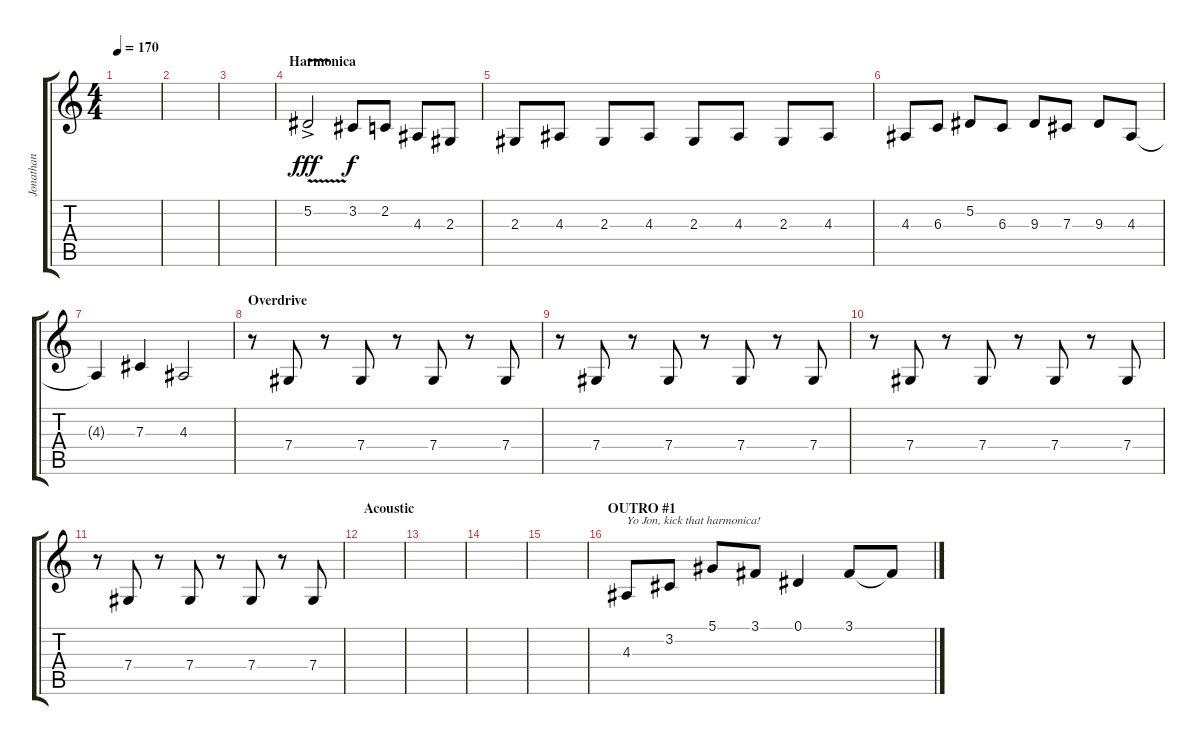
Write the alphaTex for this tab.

\track ("Jonathan" "Jonathan") {instrument harmonica}
\staff {score tabs}
\tuning (Eb4 Bb3 Gb3 Db3 Ab2 Db2) {hide}
\ts (4 4)
\tempo 170
\clef g2
\ks c
|
|
|
\section ("" "Harmonica")
5.2{v ac}.2{dy fff volume 16 instrument harmonica} 3.2.8{dy f} 2.2.8 4.3.8 2.3.8 |
2.3.8 4.3.8 2.3.8 4.3.8 2.3.8 4.3.8 2.3.8 4.3.8 |
4.3.8 6.3.8 5.2.8 6.3.8 9.3.8 7.3.8 9.3.8 4.3.8 |
4.3{t}.4 7.3.4 4.3.2 |
\section ("" "Overdrive")
r.8{volume 10} 7.4.8 r.8 7.4.8 r.8 7.4.8 r.8 7.4.8 |
r.8 7.4.8 r.8 7.4.8 r.8 7.4.8 r.8 7.4.8 |
r.8 7.4.8 r.8 7.4.8 r.8 7.4.8 r.8 7.4.8 |
r.8 7.4.8 r.8 7.4.8 r.8 7.4.8 r.8 7.4.8 |
\section ("" "Acoustic")
|
|
|
|
\section ("" "OUTRO #1")
4.3.8{txt "Yo Jon, kick that harmonica!" volume 16} 3.2.8 5.1.8 3.1.8 0.1.4 3.1.8 3.1{t}.8
